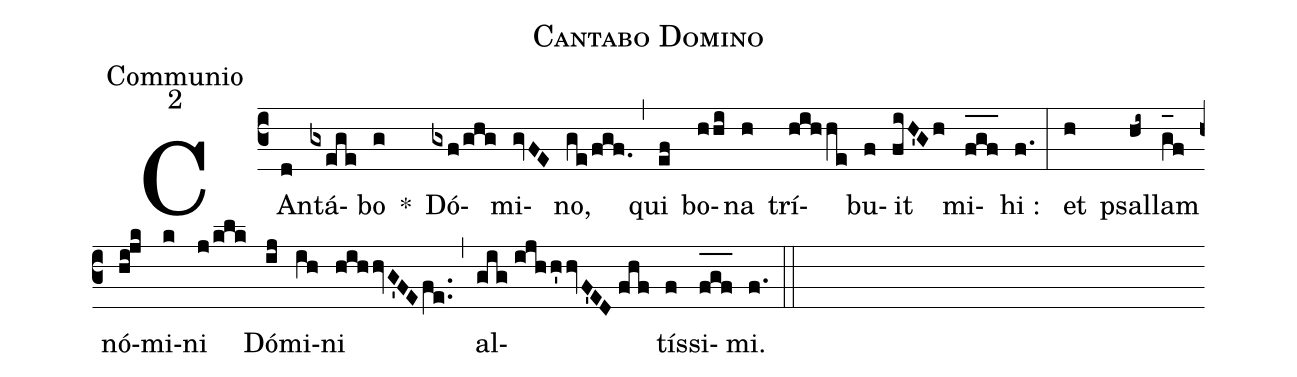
name:Cantabo Domino;
office-part:Communio;
mode:2;
%%
(c3) CAn(d)tá(gxege)bo(g) *() Dó(gxf/ghg)mi(gvFE)no,(ge/fgf.) (,) qui(ef) bo(hhi)na(h) trí(hihhe)bu(f)it(fiH'Gh) mi(f_[oh:h]g_[oh:h]f_[oh:h])hi :(f.) (:) et(h) psal(hi~)lam(g_[oh:h]f) nó(hi!jk)mi(k)ni(j/klk) Dó(ij)mi(ih)ni(hihhvG'FEfe..) (,) al(gig//ijhh'hvF'ED//fhf)tís(f)si(f_[oh:h]g_[oh:h]f_[oh:h])mi.(f.) (::)
